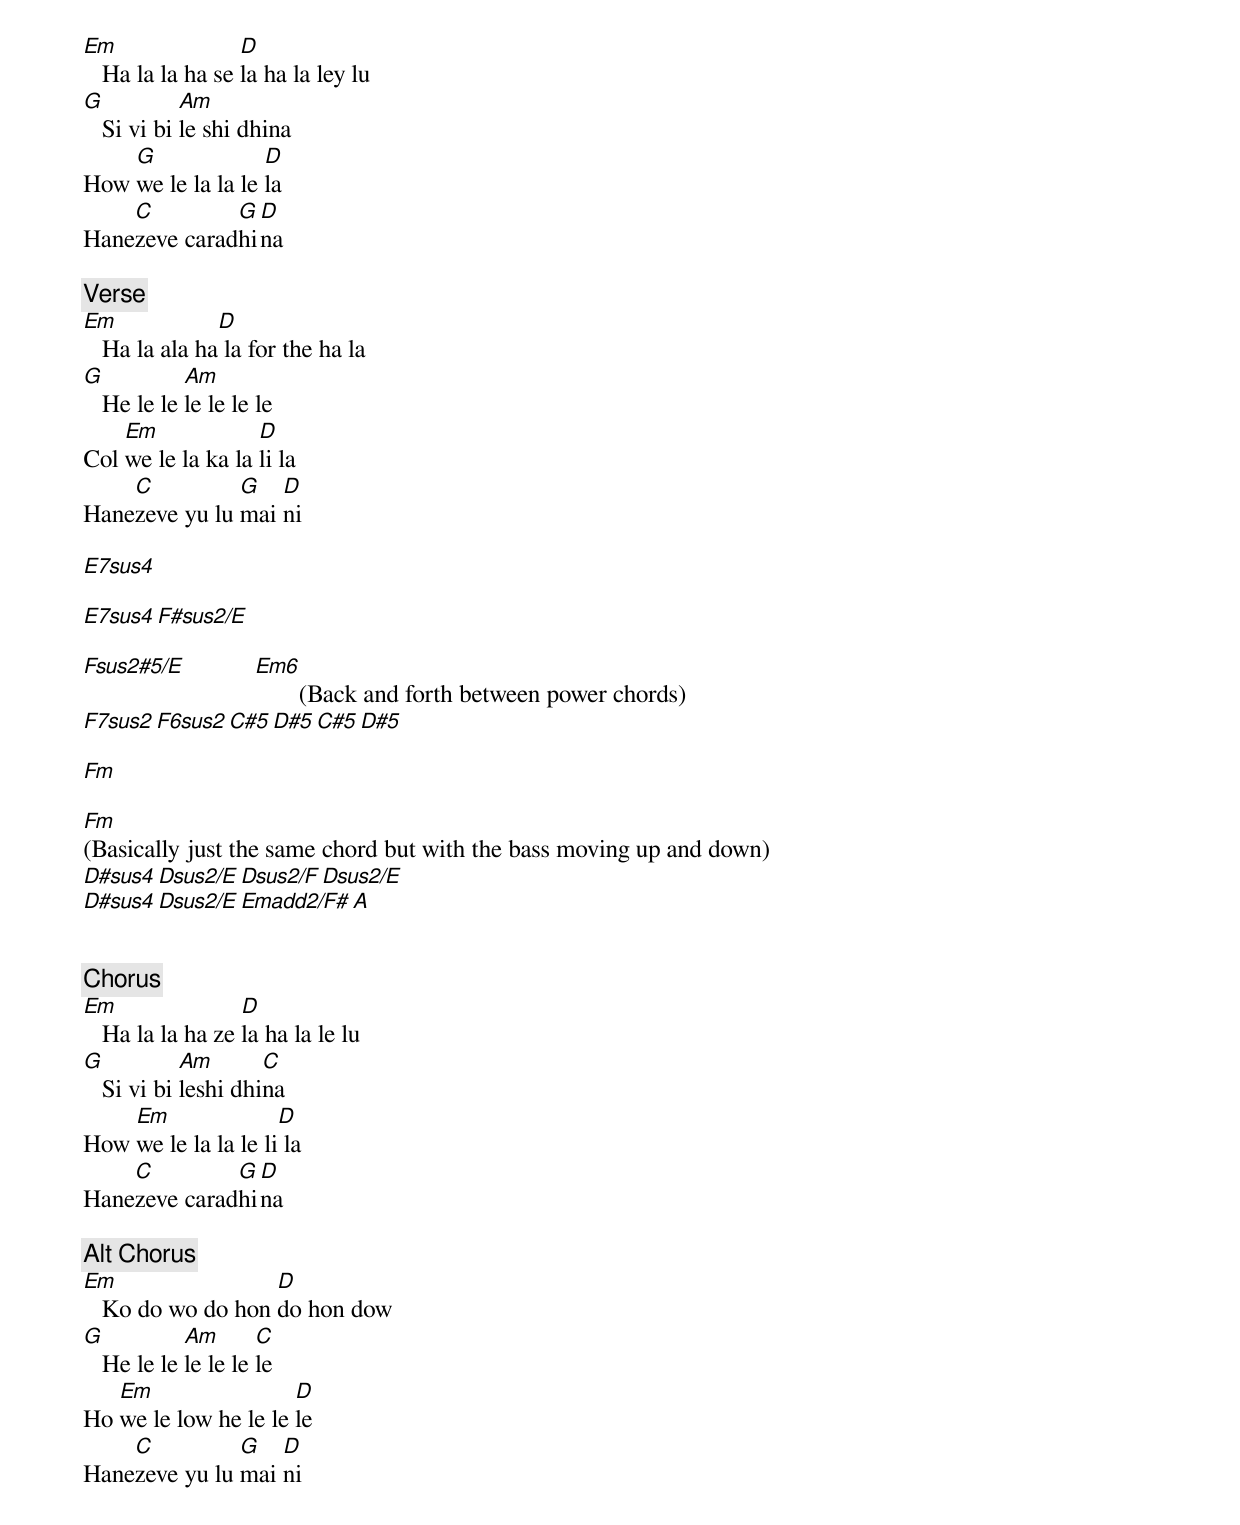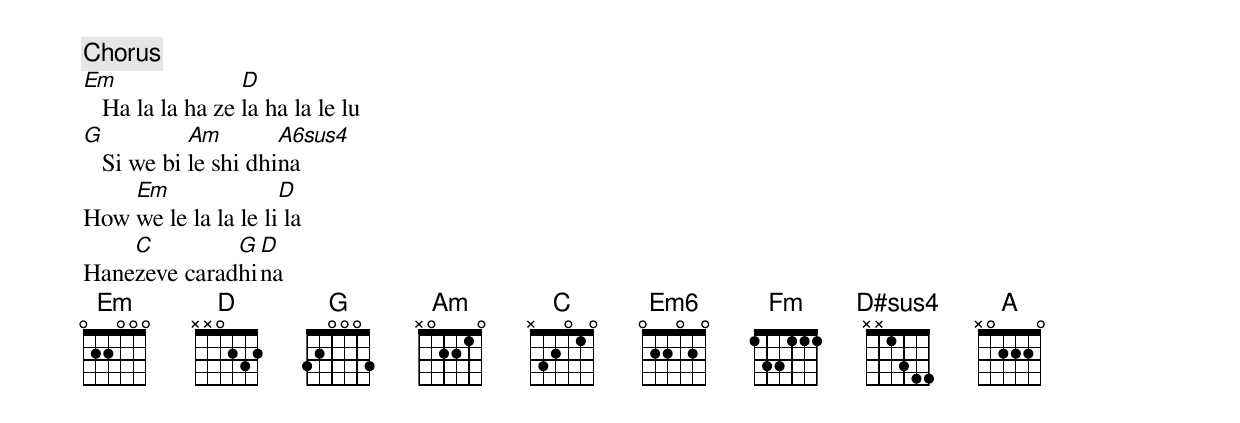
Em                D
   Ha la la ha se la ha la ley lu
G           Am
   Si vi bi le shi dhina
    G              D
How we le la la le la
    C         G D
Hanezeve caradhina

[Verse]
Em             D
   Ha la ala ha la for the ha la
G           Am
   He le le le le le le
    Em             D
Col we le la ka la li la
    C          G   D
Hanezeve yu lu mai ni

E7sus4

E7sus4     F#sus2/E

Fsus2#5/E  Em6
                  (Back and forth between power chords)
F7sus2     F6sus2 C#5 D#5 C#5 D#5

Fm

Fm
(Basically just the same chord but with the bass moving up and down)
D#sus4 Dsus2/E Dsus2/F Dsus2/E
D#sus4 Dsus2/E Emadd2/F# A


[Chorus]
Em                D
   Ha la la ha ze la ha la le lu
G           Am       C
   Si vi bi leshi dhina
    Em               D
How we le la la le li la
    C         G D
Hanezeve caradhina

[Alt Chorus]
Em                 D
   Ko do wo do hon do hon dow
G           Am       C
   He le le le le le le
   Em                 D
Ho we le low he le le le
    C          G   D
Hanezeve yu lu mai ni

[Chorus]
Em                D
   Ha la la ha ze la ha la le lu
G           Am        A6sus4
   Si we bi le shi dhina
    Em               D
How we le la la le li la
    C         G D
Hanezeve caradhina
